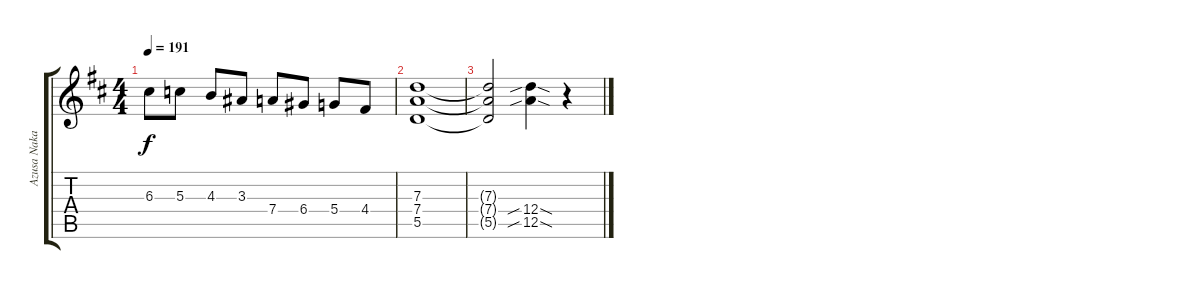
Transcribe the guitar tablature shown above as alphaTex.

\track ("Azusa Nakano" "Azusa Naka") {instrument overdrivenguitar}
\staff {score tabs}
\tuning (E4 B3 G3 D3 A2 E2) {hide}
\ts (4 4)
\tempo 191
\clef g2
\ks d
6.3.8{dy f} 5.3.8 4.3.8 3.3.8 7.4.8 6.4.8 5.4.8 4.4.8 |
(7.3 7.4 5.5).1 |
(7.3{t} 7.4{t} 5.5{t}).2 (12.4{sib sod} 12.5{sib sod}).4 r.4
